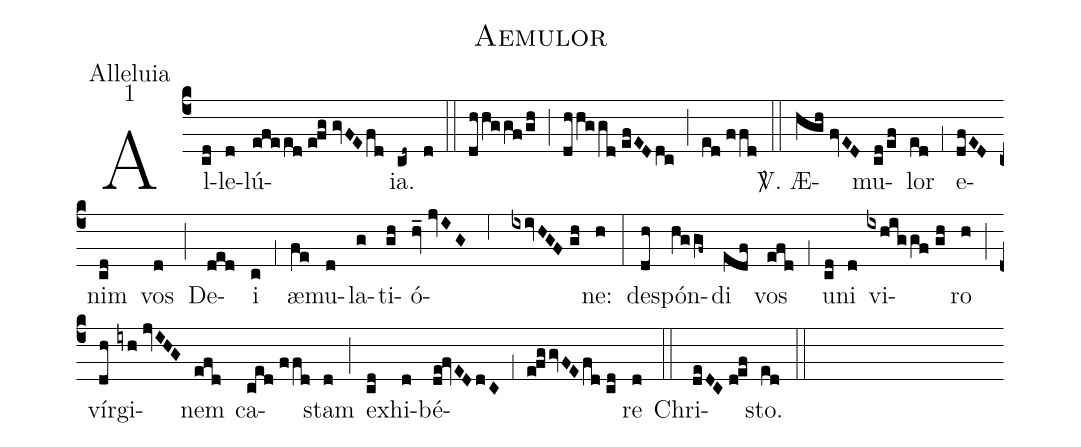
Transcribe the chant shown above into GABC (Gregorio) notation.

name:Aemulor;
office-part:Alleluia;
mode:1;
%%
(c4) Al(cd)le(d)lú(efeed//e!fg//gvFE/fd)ia.(cd~) (d) (::)
(dhhggf/gh) (;) (dhhggd//efED/dc) (;) (ed//ffd) (::)

<sp>V/</sp>. Æ(hgh//fvED)mu(cd/ef)lor(ed) (,1) e(dfED)nim(cd) vos(d) (;) De(ded)i(c) (,1) æ(fe)mu(d)la(g)ti(gh)ó(hv_//jvIG,6ixivHGF//gh)ne:(h) (:)
de(dh)spón(hggf~)di(edf) vos(efd) (,1) u(cd)ni(d) vi(ixhiggf//gh)ro(h) (;) vír(dh)gi(iyh//jvIHG)nem(efd) ca(ced//ffd)stam(d) (;) ex(cd)hi(d)bé(de!fvED/dC)(,1)(e!fggvFE/fd//cd)re(d) (::)
Chri(deDC//d!ef)sto.(ed) (::)
